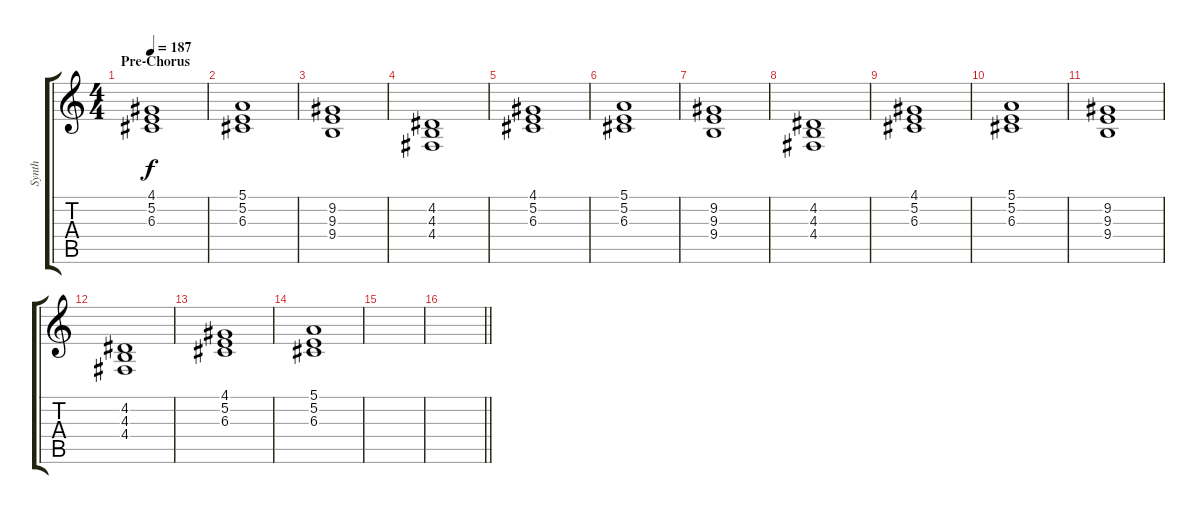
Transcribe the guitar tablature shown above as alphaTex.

\track ("Synth" "Synth") {instrument pad7halo}
\staff {score tabs}
\tuning (E4 B3 G3 D3 A2 E2) {hide}
\ts (4 4)
\section ("" "Pre-Chorus")
\tempo 187
\clef g2
\ks c
(4.1 5.2 6.3).1{dy f} |
(5.1 5.2 6.3).1 |
(9.2 9.3 9.4).1 |
(4.2 4.3 4.4).1 |
(4.1 5.2 6.3).1 |
(5.1 5.2 6.3).1 |
(9.2 9.3 9.4).1 |
(4.2 4.3 4.4).1 |
(4.1 5.2 6.3).1 |
(5.1 5.2 6.3).1 |
(9.2 9.3 9.4).1 |
(4.2 4.3 4.4).1 |
(4.1 5.2 6.3).1 |
(5.1 5.2 6.3).1 |
|
\barLineRight lightlight
